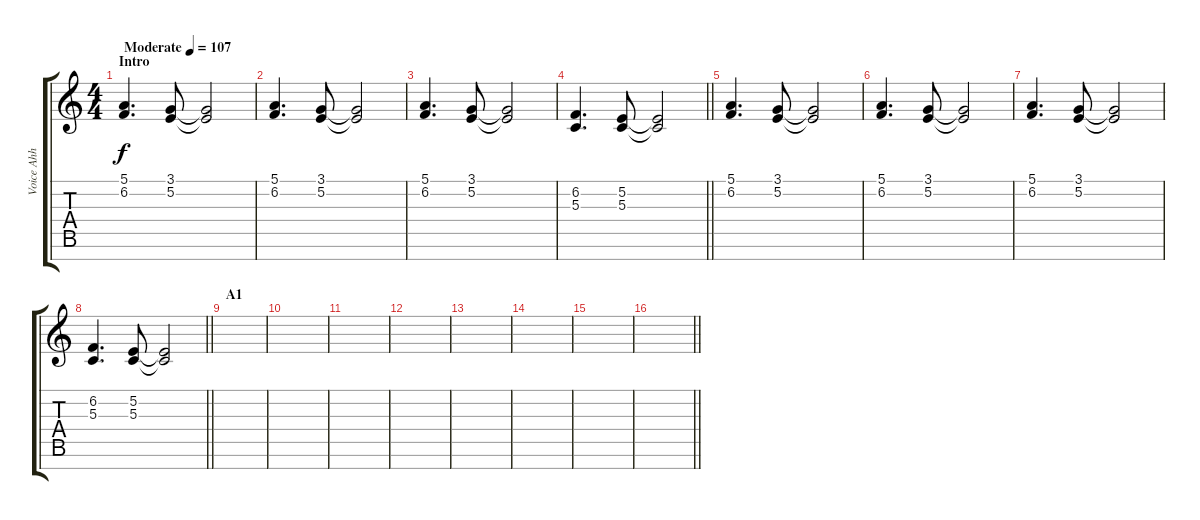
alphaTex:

\track ("Voice Ahh" "Voice Ahh") {instrument choiraahs}
\staff {score tabs}
\tuning (E4 B3 G3 D3 A2 E2 B1) {hide}
\ts (4 4)
\section ("" "Intro")
\tempo (107 "Moderate")
\clef g2
\ks c
(5.1 6.2).4{d dy f instrument choiraahs} (3.1 5.2).8 (3.1{t} 5.2{t}).2 |
(5.1 6.2).4{d} (3.1 5.2).8 (3.1{t} 5.2{t}).2 |
(5.1 6.2).4{d} (3.1 5.2).8 (3.1{t} 5.2{t}).2 |
\barLineRight lightlight
(6.2 5.3).4{d} (5.2 5.3).8 (5.2{t} 5.3{t}).2 |
(5.1 6.2).4{d} (3.1 5.2).8 (3.1{t} 5.2{t}).2 |
(5.1 6.2).4{d} (3.1 5.2).8 (3.1{t} 5.2{t}).2 |
(5.1 6.2).4{d} (3.1 5.2).8 (3.1{t} 5.2{t}).2 |
\barLineRight lightlight
(6.2 5.3).4{d} (5.2 5.3).8 (5.2{t} 5.3{t}).2 |
\section ("" "A1")
|
|
|
|
|
|
|
\barLineRight lightlight
